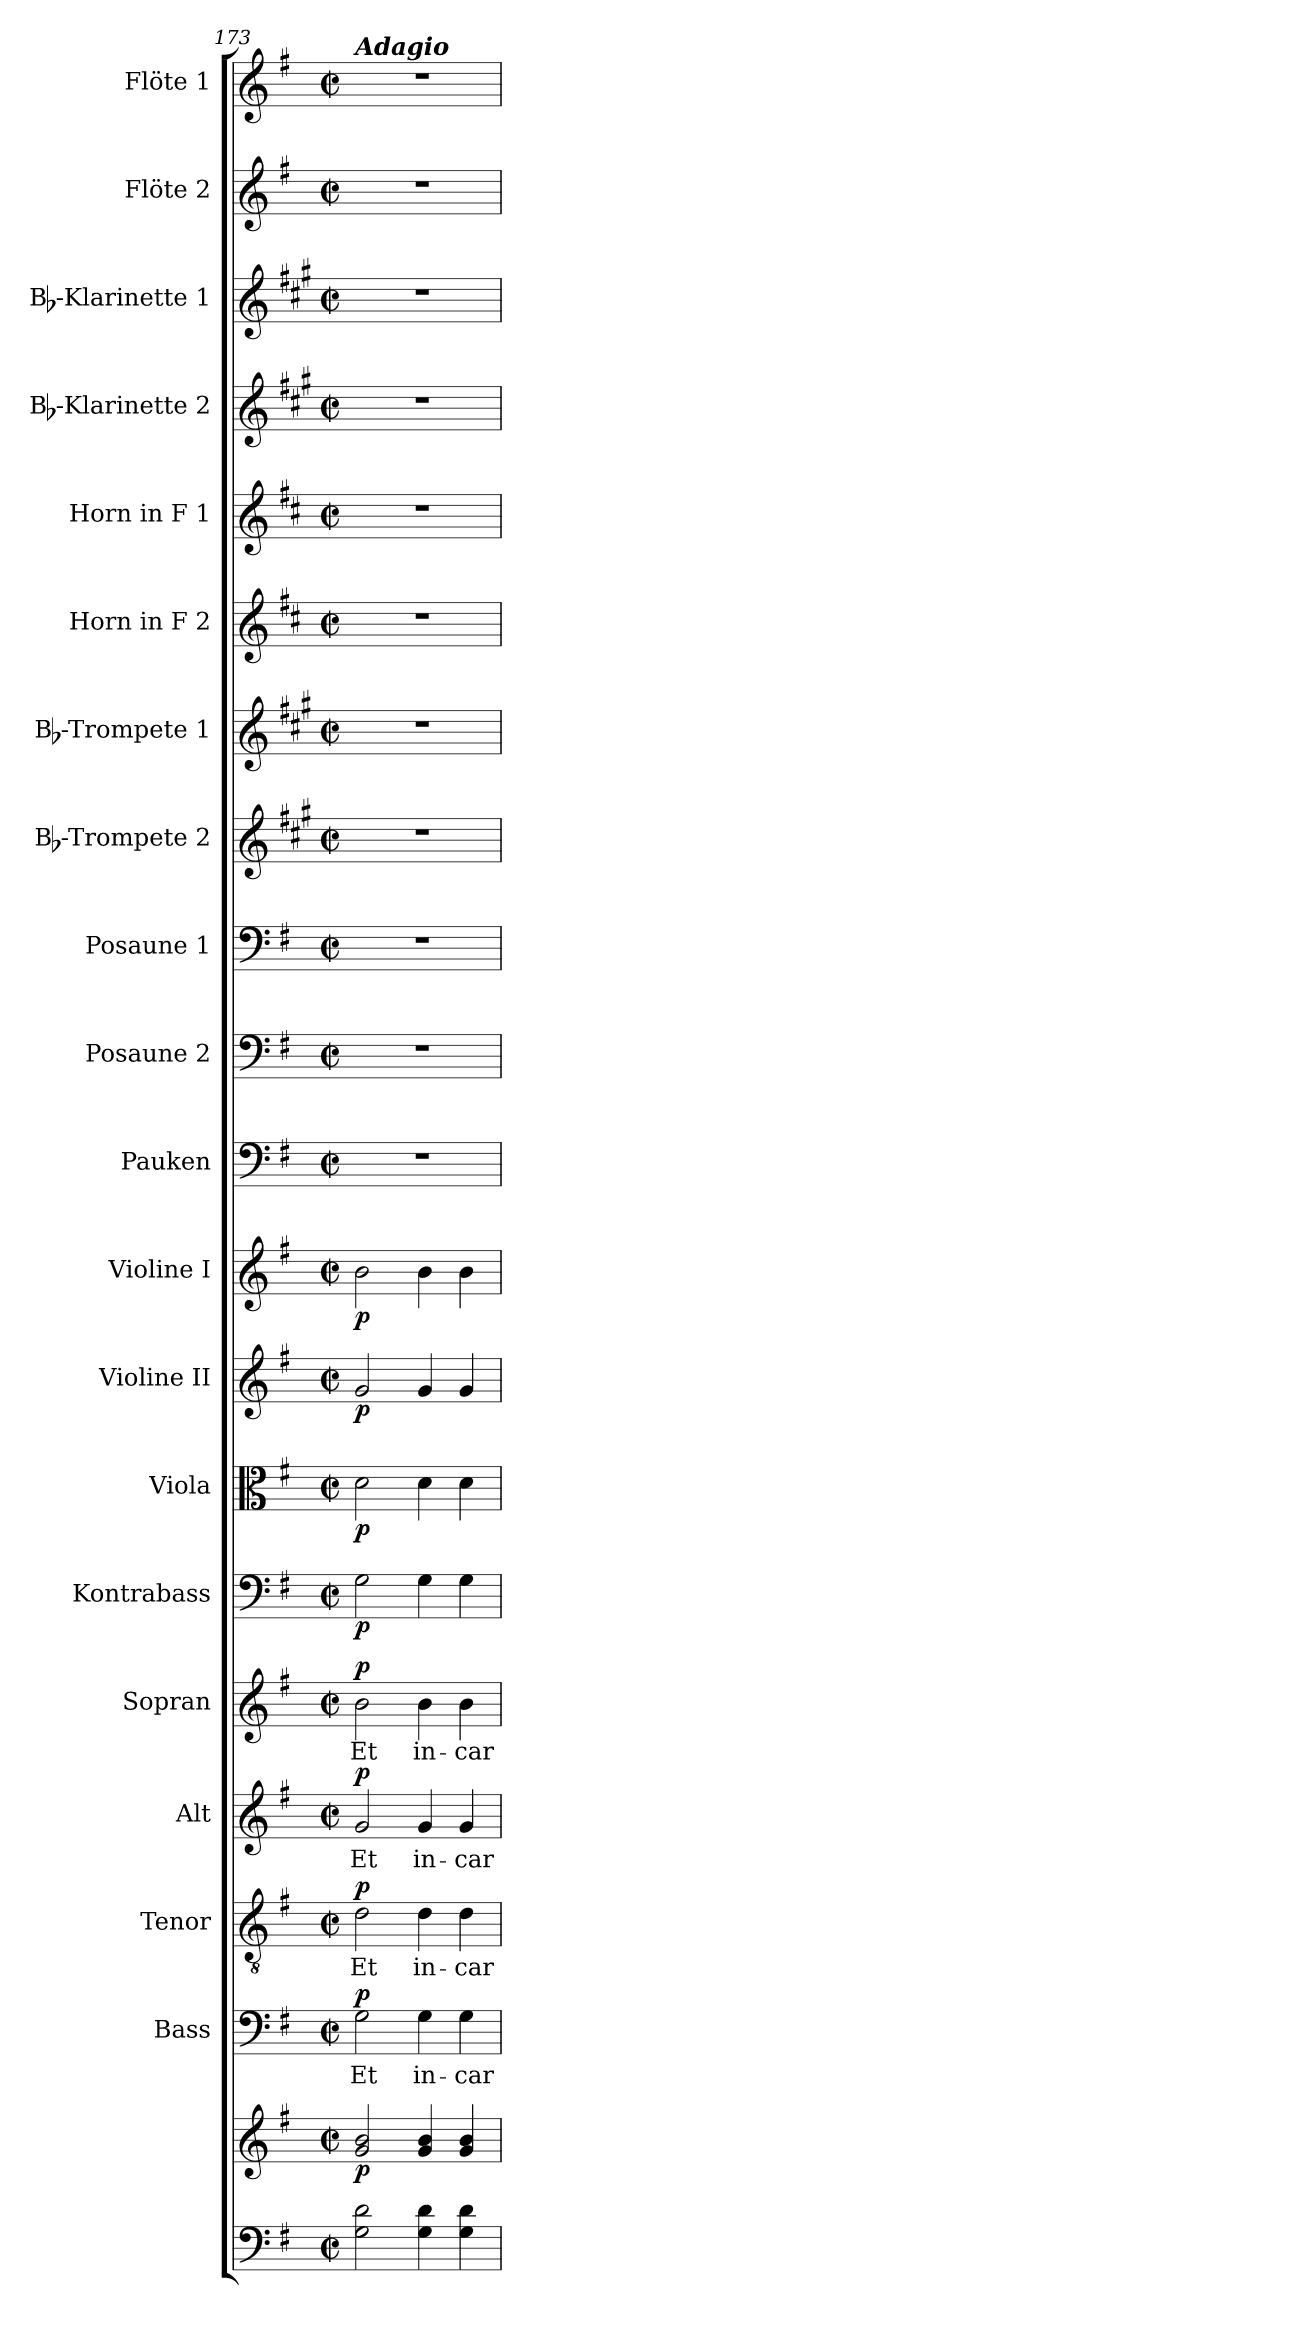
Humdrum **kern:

**kern	**kern	**dynam	**kern	**text	**dynam	**kern	**text	**dynam	**kern	**text	**dynam	**kern	**text	**dynam	**kern	**dynam	**kern	**dynam	**kern	**dynam	**kern	**dynam	**kern	**kern	**kern	**kern	**kern	**kern	**kern	**kern	**kern	**kern	**kern
*part20	*part20	*part20	*part19	*part19	*part19	*part18	*part18	*part18	*part17	*part17	*part17	*part16	*part16	*part16	*part15	*part15	*part14	*part14	*part13	*part13	*part12	*part12	*part11	*part10	*part9	*part8	*part7	*part6	*part5	*part4	*part3	*part2	*part1
*staff21	*staff20	*staff20/21	*staff19	*staff19	*staff19	*staff18	*staff18	*staff18	*staff17	*staff17	*staff17	*staff16	*staff16	*staff16	*staff15	*staff15	*staff14	*staff14	*staff13	*staff13	*staff12	*staff12	*staff11	*staff10	*staff9	*staff8	*staff7	*staff6	*staff5	*staff4	*staff3	*staff2	*staff1
*	*	*	*I"Bass	*	*	*I"Tenor	*	*	*I"Alt	*	*	*I"Sopran	*	*	*I"Kontrabass	*	*I"Viola	*	*I"Violine II	*	*I"Violine I	*	*I"Pauken	*I"Posaune 2	*I"Posaune 1	*I"Bb-Trompete 2	*I"Bb-Trompete 1	*I"Horn in F 2	*I"Horn in F 1	*I"Bb-Klarinette 2	*I"Bb-Klarinette 1	*I"Flöte 2	*I"Flöte 1
*	*	*	*I'B.	*	*	*I'T.	*	*	*I'A.	*	*	*I'S.	*	*	*I'Kb.	*	*I'Vla.	*	*I'Vl. II	*	*I'Vl. I	*	*I'Pk.	*I'Pos. 2	*I'Pos. 1	*I'Bb Trp. 2	*I'Bb Trp. 1	*	*	*I'Bb Kl. 2	*I'Bb Kl. 1	*I'Fl. 2	*I'Fl. 1
!!LO:PB:g=z
*clefF4	*clefG2	*	*clefF4	*	*	*clefGv2	*	*	*clefG2	*	*	*clefG2	*	*	*clefF4	*	*clefC3	*	*clefG2	*	*clefG2	*	*clefF4	*clefF4	*clefF4	*clefG2	*clefG2	*clefG2	*clefG2	*clefG2	*clefG2	*clefG2	*clefG2
*	*	*	*	*	*	*	*	*	*	*	*	*	*	*	*ITrd7c12	*	*	*	*	*	*	*	*	*	*	*ITrd1c2	*ITrd1c2	*ITrd4c7	*ITrd4c7	*ITrd1c2	*ITrd1c2	*	*
*k[f#]	*k[f#]	*	*k[f#]	*	*	*k[f#]	*	*	*k[f#]	*	*	*k[f#]	*	*	*k[f#]	*	*k[f#]	*	*k[f#]	*	*k[f#]	*	*k[f#]	*k[f#]	*k[f#]	*k[f#]	*k[f#]	*k[f#]	*k[f#]	*k[f#]	*k[f#]	*k[f#]	*k[f#]
*G:	*G:	*	*G:	*	*	*G:	*	*	*G:	*	*	*G:	*	*	*G:	*	*G:	*	*G:	*	*G:	*	*G:	*G:	*G:	*G:	*G:	*G:	*G:	*G:	*G:	*G:	*G:
*M2/2	*M2/2	*	*M2/2	*	*	*M2/2	*	*	*M2/2	*	*	*M2/2	*	*	*M2/2	*	*M2/2	*	*M2/2	*	*M2/2	*	*M2/2	*M2/2	*M2/2	*M2/2	*M2/2	*M2/2	*M2/2	*M2/2	*M2/2	*M2/2	*M2/2
*met(c|)	*met(c|)	*	*met(c|)	*	*	*met(c|)	*	*	*met(c|)	*	*	*met(c|)	*	*	*met(c|)	*	*met(c|)	*	*met(c|)	*	*met(c|)	*	*met(c|)	*met(c|)	*met(c|)	*met(c|)	*met(c|)	*met(c|)	*met(c|)	*met(c|)	*met(c|)	*met(c|)	*met(c|)
=173	=173	=173	=173	=173	=173	=173	=173	=173	=173	=173	=173	=173	=173	=173	=173	=173	=173	=173	=173	=173	=173	=173	=173	=173	=173	=173	=173	=173	=173	=173	=173	=173	=173
!	!	!	!	!	!	!	!	!	!	!	!	!	!	!	!	!	!	!	!	!	!	!	!	!	!	!	!	!	!	!	!	!	!LO:TX:a:Bi:t=Adagio
!	!	!LO:DY:b	!	!LO:LY:b	!LO:DY:a	!	!LO:LY:b	!LO:DY:a	!	!LO:LY:b	!LO:DY:a	!	!LO:LY:b	!LO:DY:a	!	!LO:DY:b	!	!LO:DY:b	!	!LO:DY:b	!	!LO:DY:b	!	!	!	!	!	!	!	!	!	!	!
2G\ 2d\	2g/ 2b/	p	2G\	Et	p	2d\	Et	p	2g/	Et	p	2b\	Et	p	2GG\	p	2d\	p	2g/	p	2b\	p	1r	1r	1r	1r	1r	1r	1r	1r	1r	1r	1r
!	!	!	!	!LO:LY:b	!	!	!LO:LY:b	!	!	!LO:LY:b	!	!	!LO:LY:b	!	!	!	!	!	!	!	!	!	!	!	!	!	!	!	!	!	!	!	!
4G\ 4d\	4g/ 4b/	.	4G\	in-	.	4d\	in-	.	4g/	in-	.	4b\	in-	.	4GG\	.	4d\	.	4g/	.	4b\	.	.	.	.	.	.	.	.	.	.	.	.
!	!	!	!	!LO:LY:b	!	!	!LO:LY:b	!	!	!LO:LY:b	!	!	!LO:LY:b	!	!	!	!	!	!	!	!	!	!	!	!	!	!	!	!	!	!	!	!
4G\ 4d\	4g/ 4b/	.	4G\	-car-	.	4d\	-car-	.	4g/	-car-	.	4b\	-car-	.	4GG\	.	4d\	.	4g/	.	4b\	.	.	.	.	.	.	.	.	.	.	.	.
=	=	=	=	=	=	=	=	=	=	=	=	=	=	=	=	=	=	=	=	=	=	=	=	=	=	=	=	=	=	=	=	=	=
*-	*-	*-	*-	*-	*-	*-	*-	*-	*-	*-	*-	*-	*-	*-	*-	*-	*-	*-	*-	*-	*-	*-	*-	*-	*-	*-	*-	*-	*-	*-	*-	*-	*-
